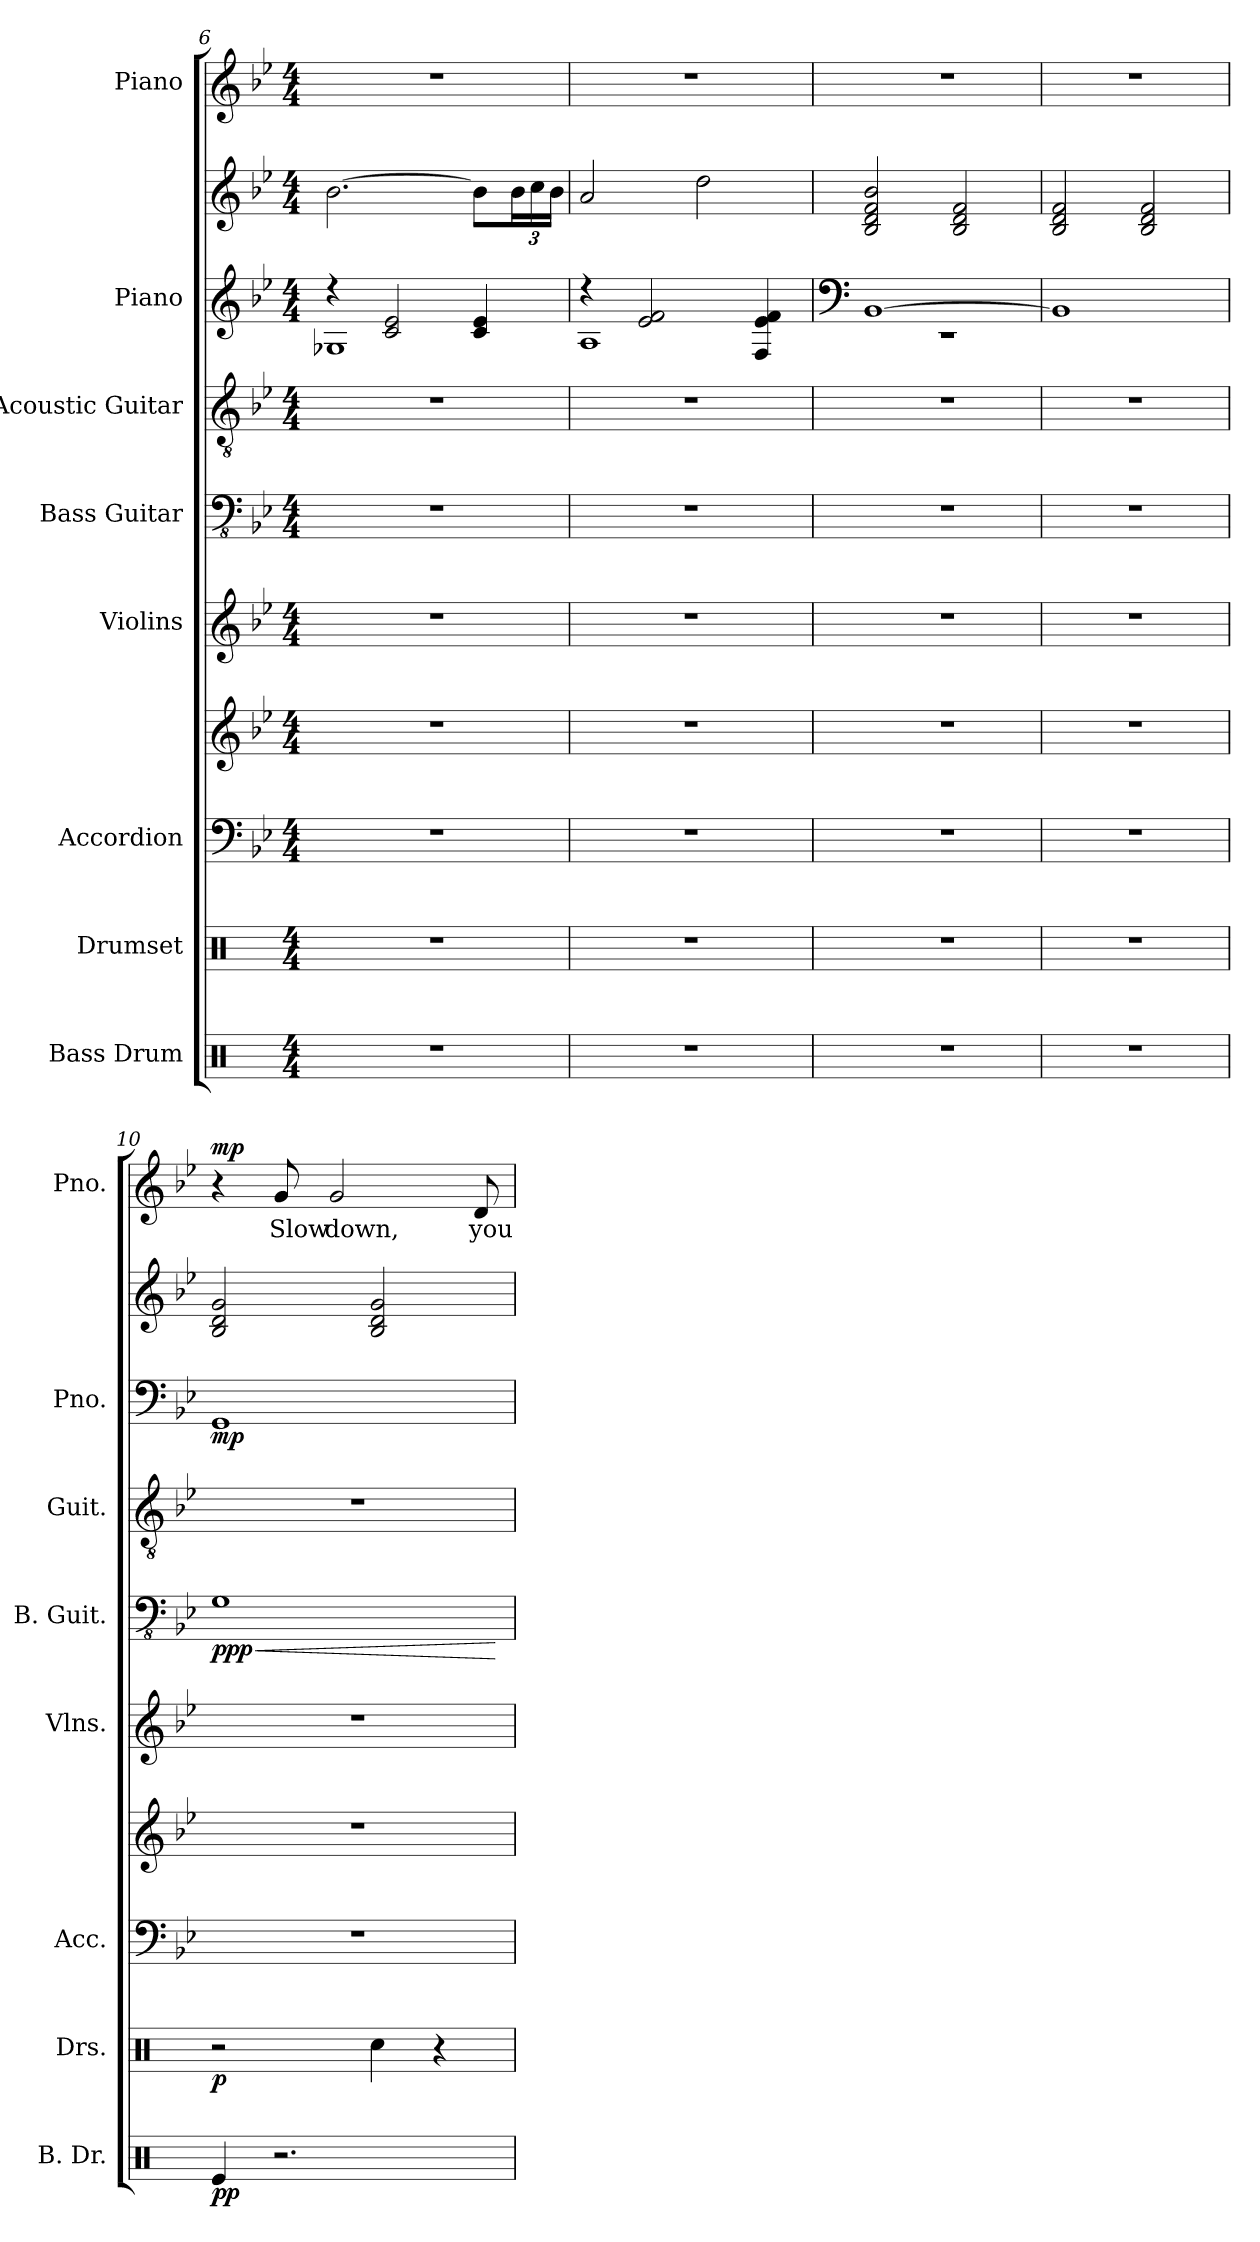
**kern	**dynam	**kern	**dynam	**kern	**kern	**kern	**kern	**dynam	**kern	**kern	**kern	**dynam	**kern	**text	**dynam
*part8	*part8	*part7	*part7	*part6	*part6	*part5	*part4	*part4	*part3	*part2	*part2	*part2	*part1	*part1	*part1
*staff10	*staff10	*staff9	*staff9	*staff8	*staff7	*staff6	*staff5	*staff5	*staff4	*staff3	*staff2	*staff2/3	*staff1	*staff1	*staff1
*I"Bass Drum	*	*I"Drumset	*	*I"Accordion	*	*I"Violins	*I"Bass Guitar	*	*I"Acoustic Guitar	*I"Piano	*	*	*I"Piano	*	*
*I'B. Dr.	*	*I'Drs.	*	*I'Acc.	*	*I'Vlns.	*I'B. Guit.	*	*I'Guit.	*I'Pno.	*	*	*I'Pno.	*	*
!!LO:PB:g=z
*clefX	*	*clefX	*	*clefF4	*clefG2	*clefG2	*clefFv4	*	*clefGv2	*clefG2	*clefG2	*	*clefG2	*	*
*k[]	*	*k[]	*	*k[b-e-]	*k[b-e-]	*k[b-e-]	*k[b-e-]	*	*k[b-e-]	*k[b-e-]	*k[b-e-]	*	*k[b-e-]	*	*
*M4/4	*	*M4/4	*	*M4/4	*M4/4	*M4/4	*M4/4	*	*M4/4	*M4/4	*M4/4	*	*M4/4	*	*
=6	=6	=6	=6	=6	=6	=6	=6	=6	=6	=6	=6	=6	=6	=6	=6
*	*	*	*	*	*	*	*	*	*	*^	*	*	*	*	*
1r	.	1r	.	1r	1r	1r	1r	.	1r	4r	1G-X	[2.b-\	.	1r	.	.
.	.	.	.	.	.	.	.	.	.	2c/ 2e-/	.	.	.	.	.	.
.	.	.	.	.	.	.	.	.	.	4c/ 4e-/	.	8b-\L]	.	.	.	.
*	*	*	*	*	*	*	*	*	*	*	*	*Xbrackettup	*	*	*	*
.	.	.	.	.	.	.	.	.	.	.	.	24b-\L	.	.	.	.
.	.	.	.	.	.	.	.	.	.	.	.	24cc\	.	.	.	.
.	.	.	.	.	.	.	.	.	.	.	.	24b-\JJ	.	.	.	.
=7	=7	=7	=7	=7	=7	=7	=7	=7	=7	=7	=7	=7	=7	=7	=7	=7
1r	.	1r	.	1r	1r	1r	1r	.	1r	4r	1A	2a/	.	1r	.	.
.	.	.	.	.	.	.	.	.	.	2e-/ 2f/	.	.	.	.	.	.
.	.	.	.	.	.	.	.	.	.	.	.	2dd\	.	.	.	.
.	.	.	.	.	.	.	.	.	.	4F/ 4e-/ 4f/	.	.	.	.	.	.
=8	=8	=8	=8	=8	=8	=8	=8	=8	=8	=8	=8	=8	=8	=8	=8	=8
*	*	*	*	*	*	*	*	*	*	*clefF4	*	*	*	*	*	*
1r	.	1r	.	1r	1r	1r	1r	.	1r	[1BB-	1r	2B-/ 2d/ 2f/ 2b-/	.	1r	.	.
.	.	.	.	.	.	.	.	.	.	.	.	2B-/ 2d/ 2f/	.	.	.	.
*	*	*	*	*	*	*	*	*	*	*v	*v	*	*	*	*	*
=9	=9	=9	=9	=9	=9	=9	=9	=9	=9	=9	=9	=9	=9	=9	=9
1r	.	1r	.	1r	1r	1r	1r	.	1r	1BB-]	2B-/ 2d/ 2f/	.	1r	.	.
.	.	.	.	.	.	.	.	.	.	.	2B-/ 2d/ 2f/	.	.	.	.
=10	=10	=10	=10	=10	=10	=10	=10	=10	=10	=10	=10	=10	=10	=10	=10
!	!LO:DY:b	!	!LO:DY:b	!	!	!	!	!LO:HP:b	!	!	!	!	!	!	!
!	!	!	!	!	!	!	!	!LO:DY:n=1:b	!	!	!	!LO:DY:b=2	!	!	!LO:DY:b
4Re/	pp	2r	p	1r	1r	1r	1GG	< ppp	1r	1GG	2B-/ 2d/ 2g/	mp	4r	.	mp
!	!	!	!	!	!	!	!	!	!	!	!	!	!	!LO:LY:b	!
2.r	.	.	.	.	.	.	.	.	.	.	.	.	8g/	Slow	.
!	!	!	!	!	!	!	!	!	!	!	!	!	!	!LO:LY:b	!
.	.	.	.	.	.	.	.	.	.	.	.	.	2g/	down,	.
.	.	4Rcc\	.	.	.	.	.	.	.	.	2B-/ 2d/ 2g/	.	.	.	.
.	.	4r	.	.	.	.	.	.	.	.	.	.	.	.	.
!	!	!	!	!	!	!	!	!	!	!	!	!	!	!LO:LY:b	!
.	.	.	.	.	.	.	.	.	.	.	.	.	8d/	you	.
.	.	.	.	.	.	.	.	[	.	.	.	.	.	.	.
=	=	=	=	=	=	=	=	=	=	=	=	=	=	=	=
*-	*-	*-	*-	*-	*-	*-	*-	*-	*-	*-	*-	*-	*-	*-	*-
